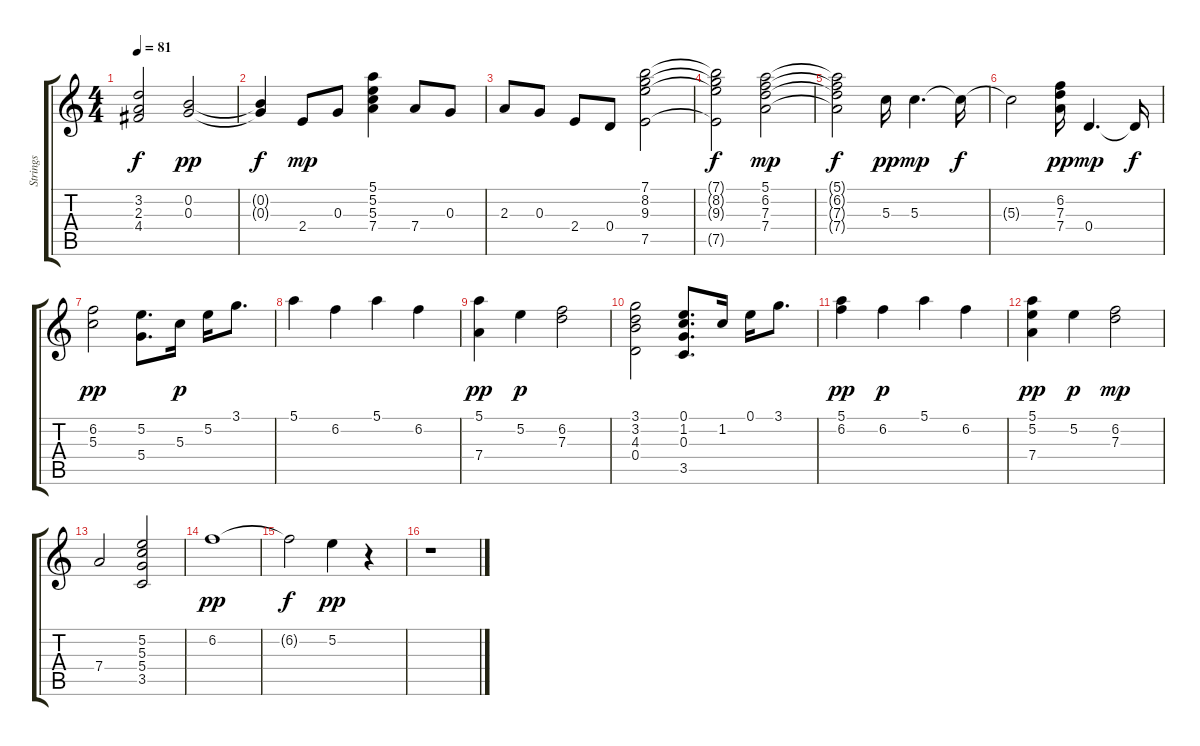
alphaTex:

\track ("Strings" "Strings") {instrument electricguitarjazz}
\staff {score tabs}
\tuning (E4 B3 G3 D3 A2 E2) {hide}
\ts (4 4)
\tempo 81
\clef g2
\ks c
(3.2{t} 2.3{t} 4.4{t}).2{dy f} (0.2 0.3).2{dy pp} |
(0.2{t} 0.3{t}).4{dy f} 2.4.8{dy mp} 0.3.8 (5.1 5.2 5.3 7.4).4 7.4.8 0.3.8 |
2.3.8 0.3.8 2.4.8 0.4.8 (7.1 8.2 9.3 7.5).2 |
(7.1{t} 8.2{t} 9.3{t} 7.5{t}).2{dy f} (5.1 6.2 7.3 7.4).2{dy mp} |
(5.1{t} 6.2{t} 7.3{t} 7.4{t}).2{dy f} 5.3.16{dy pp} 5.3.4{d dy mp} 5.3{t}.16{dy f} |
5.3{t}.2 (6.2 7.3 7.4).16{dy pp} 0.4.4{d dy mp} 0.4{t}.16{dy f} |
(6.2 5.3).2{dy pp} (5.2 5.4).8{d} 5.3.16{dy p} 5.2.16 3.1.8{d} |
5.1.4 6.2.4 5.1.4 6.2.4 |
(5.1 7.4).4{dy pp} 5.2.4{dy p} (6.2 7.3).2 |
(3.1 3.2 4.3 0.4).2 (0.1 1.2 0.3 3.5).8{d} 1.2.16 0.1.16 3.1.8{d} |
(5.1 6.2).4{dy pp} 6.2.4{dy p} 5.1.4 6.2.4 |
(5.1 5.2 7.4).4{dy pp} 5.2.4{dy p} (6.2 7.3).2{dy mp} |
7.4.2 (5.2 5.3 5.4 3.5).2 |
6.2.1{dy pp} |
6.2{t}.2{dy f} 5.2.4{dy pp} r.4 |
r.1
